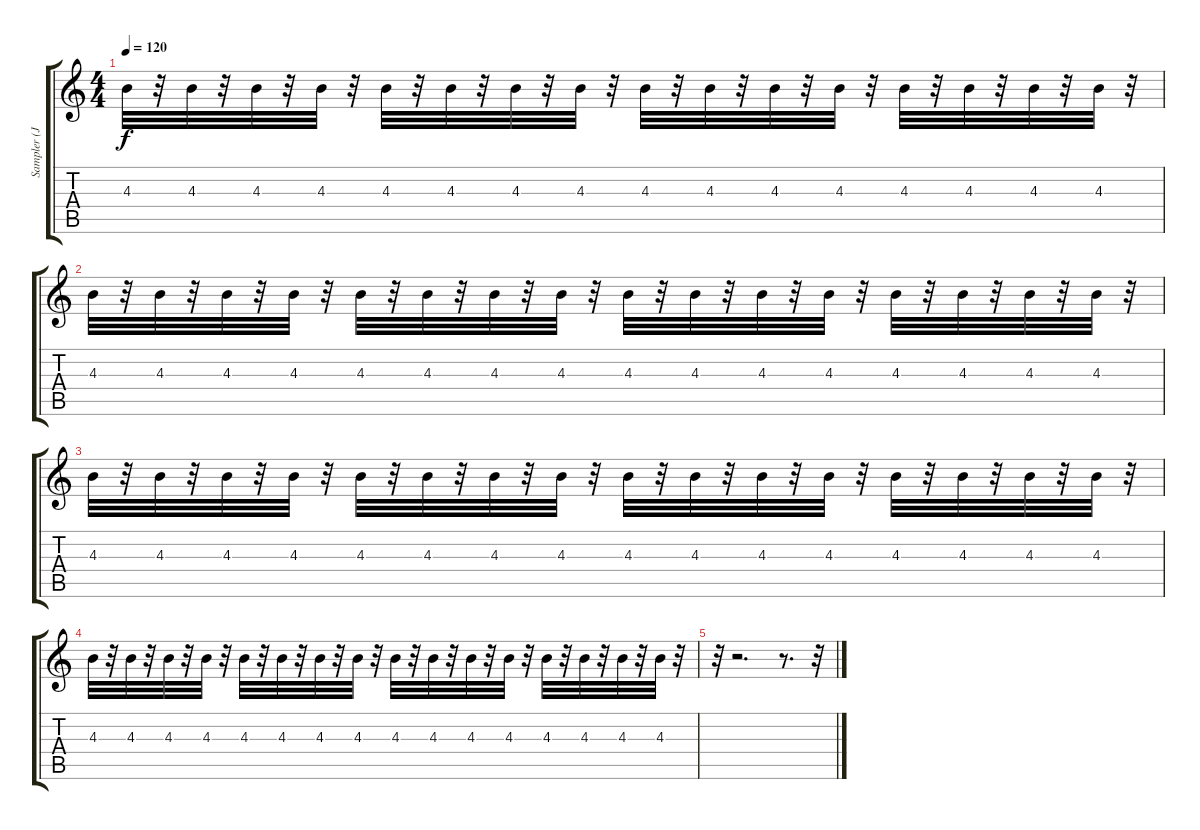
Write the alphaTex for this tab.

\track ("Sampler (Joseph Hahn)" "Sampler (J") {instrument guitarharmonics}
\staff {score tabs}
\tuning (E4 B3 G3 D3 A2 E2) {hide}
\ts (4 4)
\tempo 120
\clef g2
\ks c
4.3.32{dy f} r.32 4.3.32 r.32 4.3.32 r.32 4.3.32 r.32 4.3.32 r.32 4.3.32 r.32 4.3.32 r.32 4.3.32 r.32 4.3.32 r.32 4.3.32 r.32 4.3.32 r.32 4.3.32 r.32 4.3.32 r.32 4.3.32 r.32 4.3.32 r.32 4.3.32 r.32 |
4.3.32 r.32 4.3.32 r.32 4.3.32 r.32 4.3.32 r.32 4.3.32 r.32 4.3.32 r.32 4.3.32 r.32 4.3.32 r.32 4.3.32 r.32 4.3.32 r.32 4.3.32 r.32 4.3.32 r.32 4.3.32 r.32 4.3.32 r.32 4.3.32 r.32 4.3.32 r.32 |
4.3.32 r.32 4.3.32 r.32 4.3.32 r.32 4.3.32 r.32 4.3.32 r.32 4.3.32 r.32 4.3.32 r.32 4.3.32 r.32 4.3.32 r.32 4.3.32 r.32 4.3.32 r.32 4.3.32 r.32 4.3.32 r.32 4.3.32 r.32 4.3.32 r.32 4.3.32 r.32 |
4.3.32 r.32 4.3.32 r.32 4.3.32 r.32 4.3.32 r.32 4.3.32 r.32 4.3.32 r.32 4.3.32 r.32 4.3.32 r.32 4.3.32 r.32 4.3.32 r.32 4.3.32 r.32 4.3.32 r.32 4.3.32 r.32 4.3.32 r.32 4.3.32 r.32 4.3.32 r.32 |
r.32 r.2{d} r.8{d} r.32
